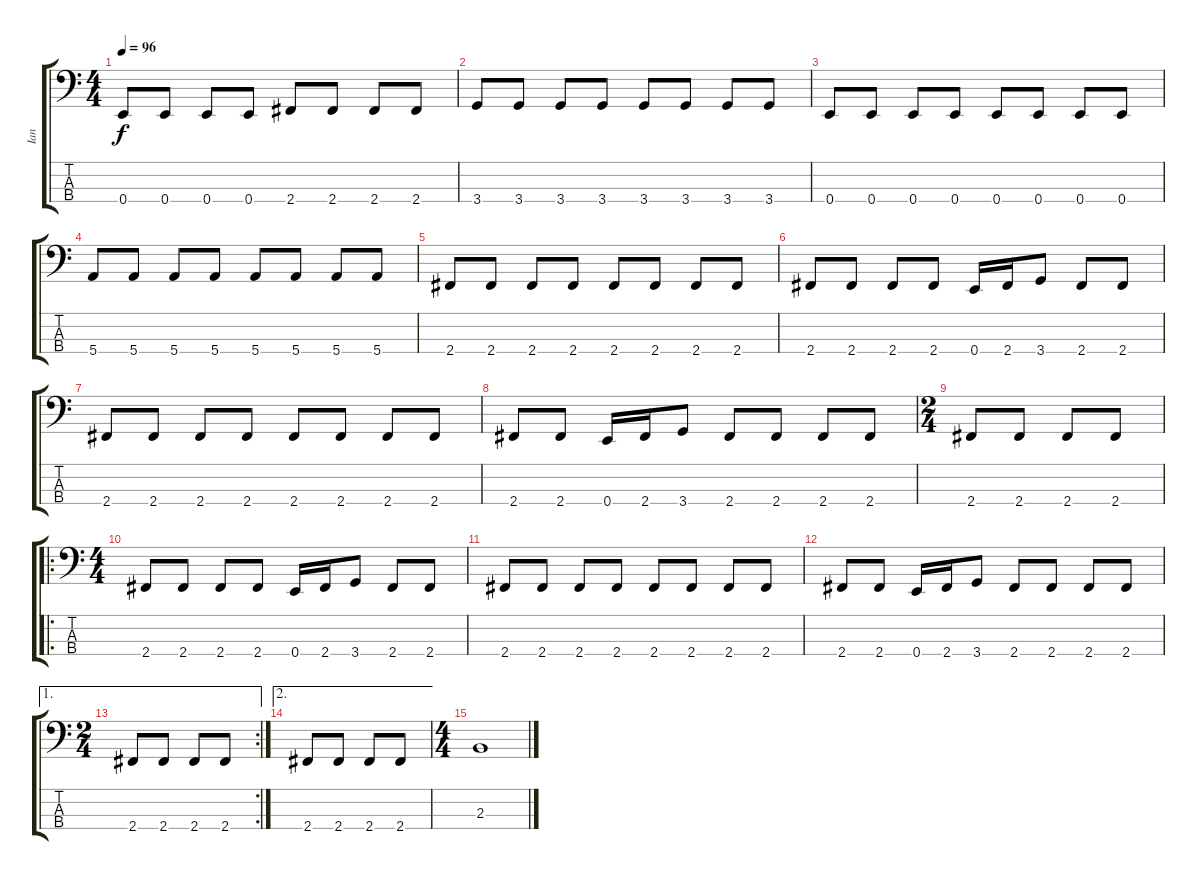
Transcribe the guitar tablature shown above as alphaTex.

\track ("Ian" "Ian") {instrument electricbasspick}
\staff {score tabs}
\tuning (G2 D2 A1 E1) {hide}
\ts (4 4)
\tempo 96
\clef f4
\ks c
0.4.8{dy f} 0.4.8 0.4.8 0.4.8 2.4.8 2.4.8 2.4.8 2.4.8 |
3.4.8 3.4.8 3.4.8 3.4.8 3.4.8 3.4.8 3.4.8 3.4.8 |
0.4.8 0.4.8 0.4.8 0.4.8 0.4.8 0.4.8 0.4.8 0.4.8 |
5.4.8 5.4.8 5.4.8 5.4.8 5.4.8 5.4.8 5.4.8 5.4.8 |
2.4.8 2.4.8 2.4.8 2.4.8 2.4.8 2.4.8 2.4.8 2.4.8 |
2.4.8 2.4.8 2.4.8 2.4.8 0.4.16 2.4.16 3.4.8 2.4.8 2.4.8 |
2.4.8 2.4.8 2.4.8 2.4.8 2.4.8 2.4.8 2.4.8 2.4.8 |
2.4.8 2.4.8 0.4.16 2.4.16 3.4.8 2.4.8 2.4.8 2.4.8 2.4.8 |
\ts (2 4)
2.4.8 2.4.8 2.4.8 2.4.8 |
\ro
\ts (4 4)
2.4.8 2.4.8 2.4.8 2.4.8 0.4.16 2.4.16 3.4.8 2.4.8 2.4.8 |
2.4.8 2.4.8 2.4.8 2.4.8 2.4.8 2.4.8 2.4.8 2.4.8 |
2.4.8 2.4.8 0.4.16 2.4.16 3.4.8 2.4.8 2.4.8 2.4.8 2.4.8 |
\ae 1
\rc 2
\ts (2 4)
2.4.8 2.4.8 2.4.8 2.4.8 |
\ae 2
2.4.8 2.4.8 2.4.8 2.4.8 |
\ts (4 4)
2.3.1
